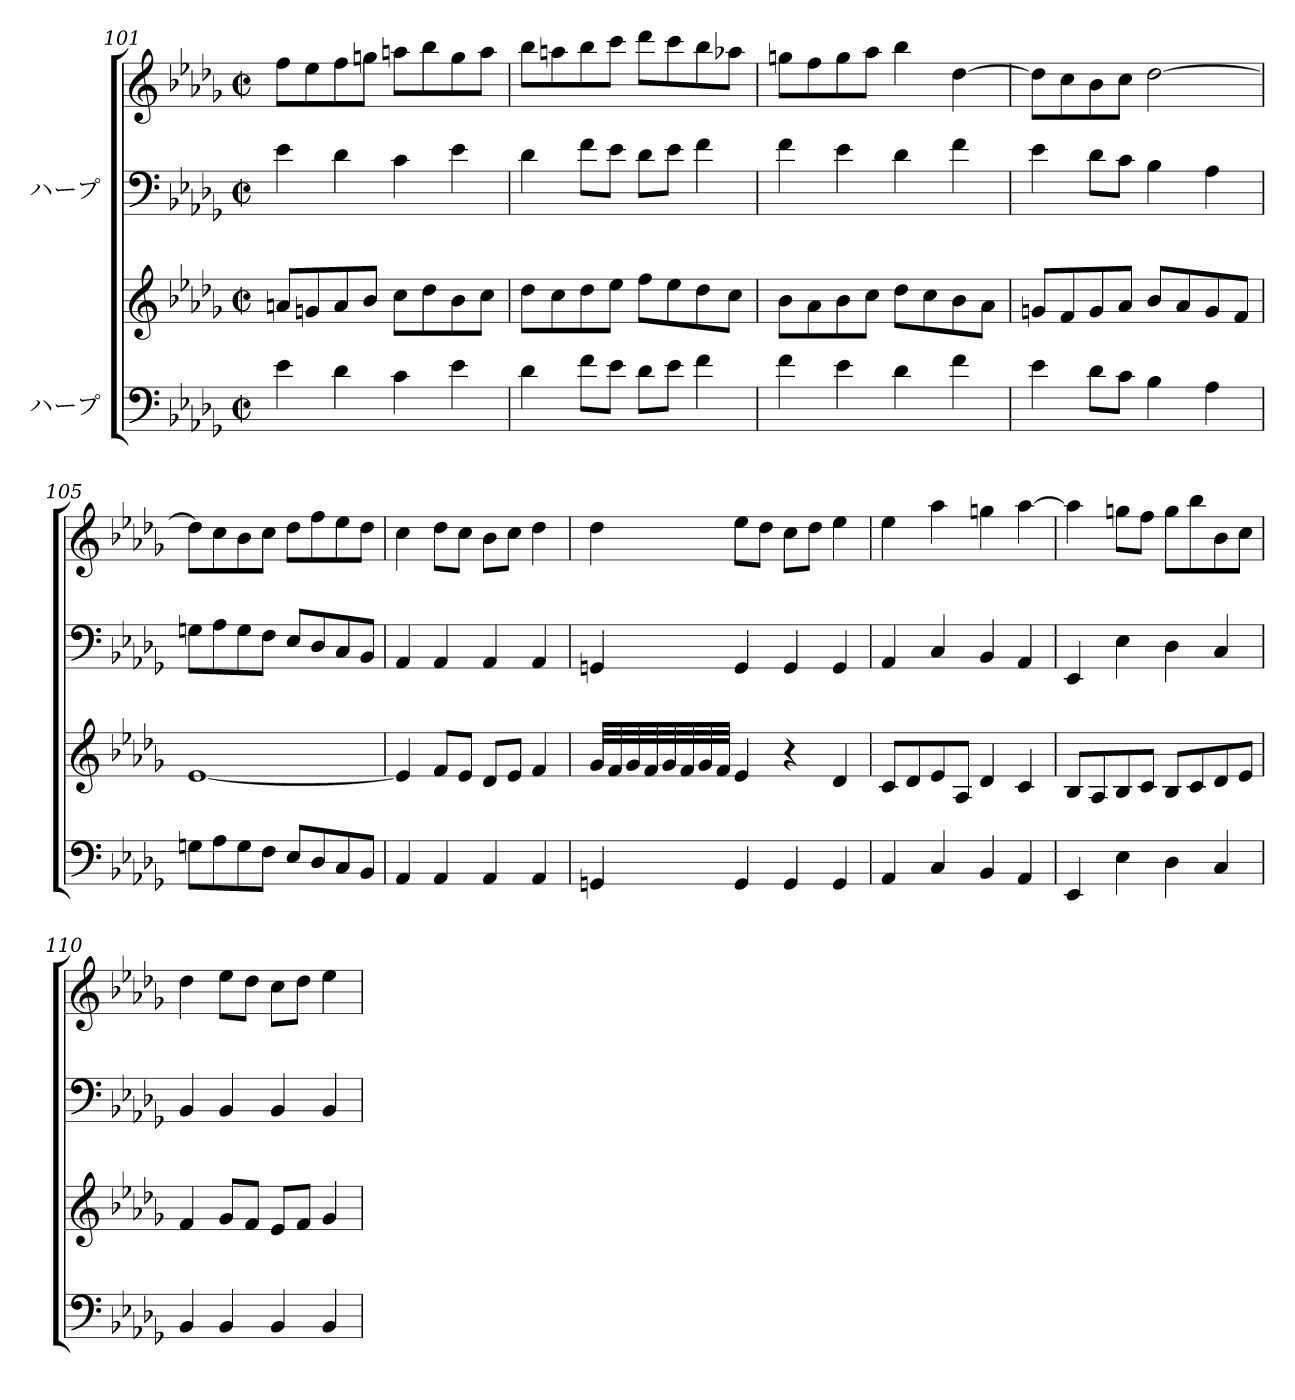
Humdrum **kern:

**kern	**kern	**kern	**kern
*part2	*part2	*part1	*part1
*staff4	*staff3	*staff2	*staff1
*I"ハープ	*	*I"ハープ	*
*clefF4	*clefG2	*clefF4	*clefG2
*k[b-e-a-d-g-]	*k[b-e-a-d-g-]	*k[b-e-a-d-g-]	*k[b-e-a-d-g-]
*M2/2	*M2/2	*M2/2	*M2/2
*met(c|)	*met(c|)	*met(c|)	*met(c|)
=101	=101	=101	=101
4e-\	8an/L	4e-\	8ff\L
.	8gn/	.	8ee-\
4d-\	8a/	4d-\	8ff\
.	8b-/J	.	8ggn\J
4c\	8cc\L	4c\	8aan\L
.	8dd-\	.	8bb-\
4e-\	8b-\	4e-\	8gg\
.	8cc\J	.	8aa\J
=102	=102	=102	=102
4d-\	8dd-\L	4d-\	8bb-\L
.	8cc\	.	8aan\
8f\L	8dd-\	8f\L	8bb-\
8e-\J	8ee-\J	8e-\J	8ccc\J
8d-\L	8ff\L	8d-\L	8ddd-\L
8e-\J	8ee-\	8e-\J	8ccc\
4f\	8dd-\	4f\	8bb-\
.	8cc\J	.	8aa-X\J
=103	=103	=103	=103
4f\	8b-\L	4f\	8ggn\L
.	8a-\	.	8ff\
4e-\	8b-\	4e-\	8gg\
.	8cc\J	.	8aa-\J
4d-\	8dd-\L	4d-\	4bb-\
.	8cc\	.	.
4f\	8b-\	4f\	[4dd-\
.	8a-\J	.	.
!!LO:PB:g=z
=104	=104	=104	=104
4e-\	8gn/L	4e-\	8dd-\L]
.	8f/	.	8cc\
8d-\L	8g/	8d-\L	8b-\
8c\J	8a-/J	8c\J	8cc\J
4B-\	8b-/L	4B-\	[2dd-\
.	8a-/	.	.
4A-\	8g/	4A-\	.
.	8f/J	.	.
=105	=105	=105	=105
8Gn\L	[1e-	8Gn\L	8dd-\L]
8A-\	.	8A-\	8cc\
8G\	.	8G\	8b-\
8F\J	.	8F\J	8cc\J
8E-/L	.	8E-/L	8dd-\L
8D-/	.	8D-/	8ff\
8C/	.	8C/	8ee-\
8BB-/J	.	8BB-/J	8dd-\J
=106	=106	=106	=106
4AA-/	4e-/]	4AA-/	4cc\
4AA-/	8f/L	4AA-/	8dd-\L
.	8e-/J	.	8cc\J
4AA-/	8d-/L	4AA-/	8b-\L
.	8e-/J	.	8cc\J
4AA-/	4f/	4AA-/	4dd-\
=107	=107	=107	=107
4GGn/	32g-/LLL	4GGn/	4dd-\
.	32f/	.	.
.	32g-/	.	.
.	32f/	.	.
.	32g-/	.	.
.	32f/	.	.
.	32g-/	.	.
.	32f/JJJ	.	.
4GG/	4e-/	4GG/	8ee-\L
.	.	.	8dd-\J
4GG/	4r	4GG/	8cc\L
.	.	.	8dd-\J
4GG/	4d-/	4GG/	4ee-\
=108	=108	=108	=108
4AA-/	8c/L	4AA-/	4ee-\
.	8d-/	.	.
4C/	8e-/	4C/	4aa-\
.	8A-/J	.	.
4BB-/	4d-/	4BB-/	4ggn\
4AA-/	4c/	4AA-/	[4aa-\
!!LO:LB:g=z
=109	=109	=109	=109
4EE-/	8B-/L	4EE-/	4aa-\]
.	8A-/	.	.
4E-\	8B-/	4E-\	8ggn\L
.	8c/J	.	8ff\J
4D-\	8B-/L	4D-\	8gg\L
.	8c/	.	8bb-\
4C/	8d-/	4C/	8b-\
.	8e-/J	.	8cc\J
=110	=110	=110	=110
4BB-/	4f/	4BB-/	4dd-\
4BB-/	8g-/L	4BB-/	8ee-\L
.	8f/J	.	8dd-\J
4BB-/	8e-/L	4BB-/	8cc\L
.	8f/J	.	8dd-\J
4BB-/	4g-/	4BB-/	4ee-\
=	=	=	=
*-	*-	*-	*-
